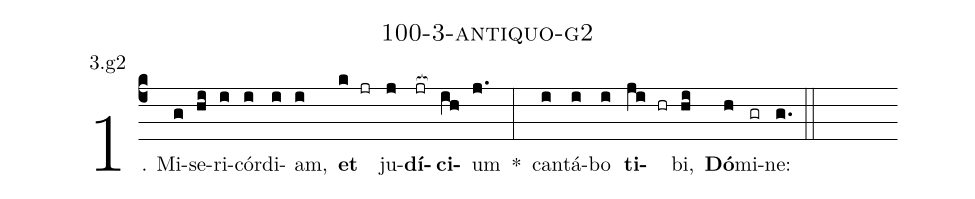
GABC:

name: 100-3-antiquo-g2;
annotation: 3.g2;
%%
(c4)1. Mi(g)se(hi)ri(i)cór(i)di(i)am,(i) <b>et</b>(k jr) ju(j)<b>dí</b>(jr[ocb:1{])<b>ci</b>(ih[ocb:0}])um(j.) *(:) can(i)tá(i)bo(i) <b>ti</b>(ji hr)bi,(hi) <b>Dó</b>(h)mi(gr)ne:(g.) (::)
